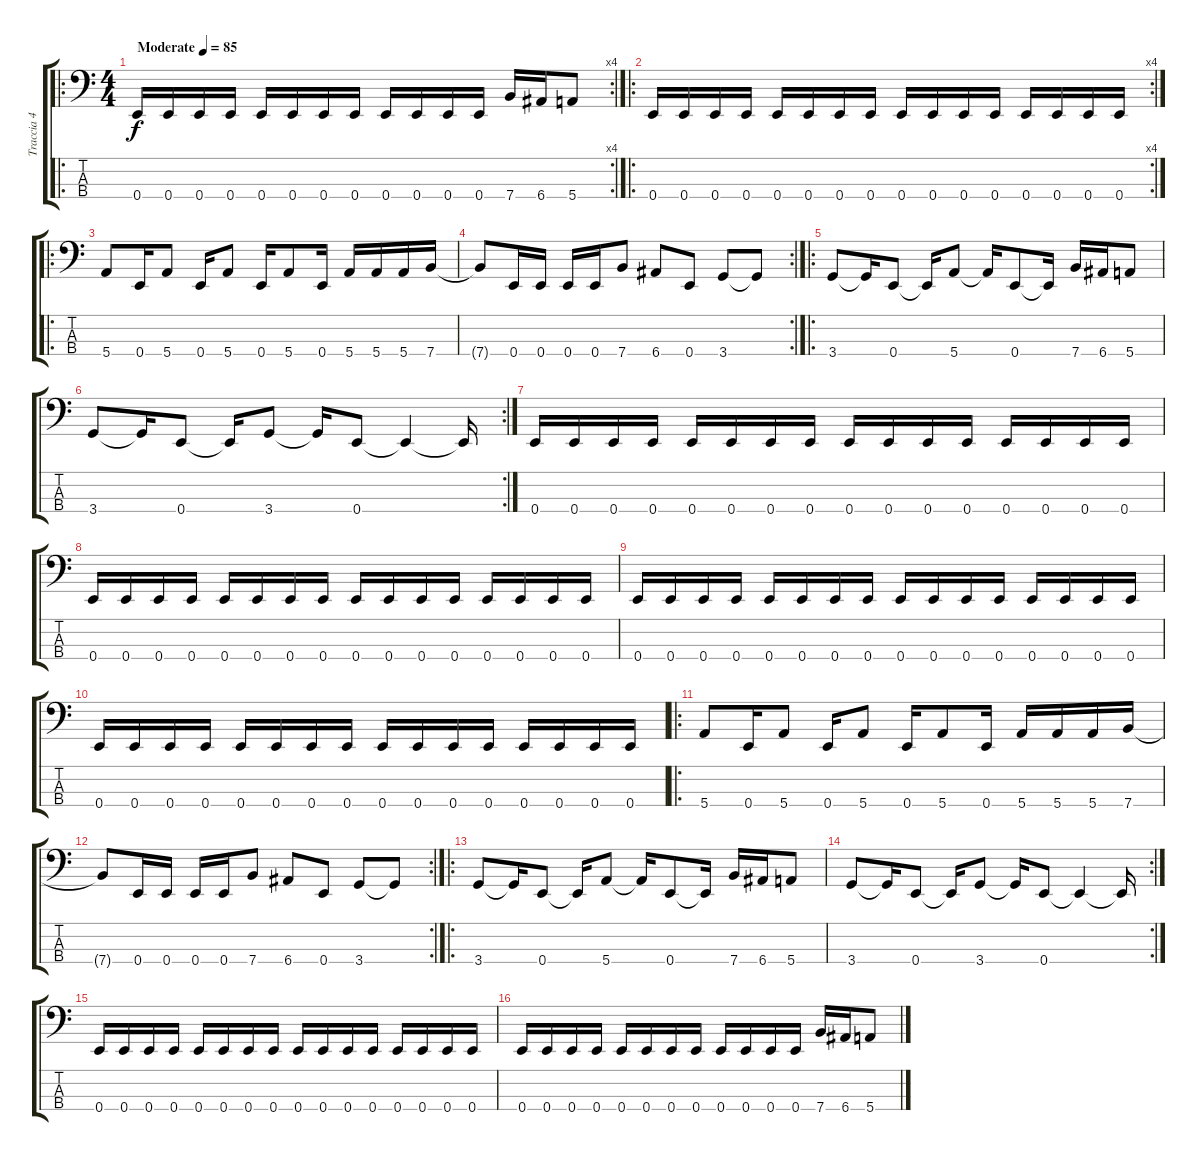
\track ("Traccia 4" "Traccia 4") {instrument electricbassfinger}
\staff {score tabs}
\tuning (G2 D2 A1 E1) {hide}
\ro
\rc 4
\ts (4 4)
\tempo (85 "Moderate")
\clef f4
\ks c
0.4.16{dy f instrument electricbassfinger} 0.4.16 0.4.16 0.4.16 0.4.16 0.4.16 0.4.16 0.4.16 0.4.16 0.4.16 0.4.16 0.4.16 7.4.16 6.4.16 5.4.8 |
\ro
\rc 4
0.4.16 0.4.16 0.4.16 0.4.16 0.4.16 0.4.16 0.4.16 0.4.16 0.4.16 0.4.16 0.4.16 0.4.16 0.4.16 0.4.16 0.4.16 0.4.16 |
\ro
5.4.8 0.4.16 5.4.8 0.4.16 5.4.8 0.4.16 5.4.8 0.4.16 5.4.16 5.4.16 5.4.16 7.4.16 |
\rc 2
7.4{t}.8 0.4.16 0.4.16 0.4.16 0.4.16 7.4.8 6.4.8 0.4.8 3.4.8 3.4{t}.8 |
\ro
3.4.8 3.4{t}.16 0.4.8 0.4{t}.16 5.4.8 5.4{t}.16 0.4.8 0.4{t}.16 7.4.16 6.4.16 5.4.8 |
\rc 2
3.4.8 3.4{t}.16 0.4.8 0.4{t}.16 3.4.8 3.4{t}.16 0.4.8 0.4{t}.4 0.4{t}.16 |
0.4.16 0.4.16 0.4.16 0.4.16 0.4.16 0.4.16 0.4.16 0.4.16 0.4.16 0.4.16 0.4.16 0.4.16 0.4.16 0.4.16 0.4.16 0.4.16 |
0.4.16 0.4.16 0.4.16 0.4.16 0.4.16 0.4.16 0.4.16 0.4.16 0.4.16 0.4.16 0.4.16 0.4.16 0.4.16 0.4.16 0.4.16 0.4.16 |
0.4.16 0.4.16 0.4.16 0.4.16 0.4.16 0.4.16 0.4.16 0.4.16 0.4.16 0.4.16 0.4.16 0.4.16 0.4.16 0.4.16 0.4.16 0.4.16 |
0.4.16 0.4.16 0.4.16 0.4.16 0.4.16 0.4.16 0.4.16 0.4.16 0.4.16 0.4.16 0.4.16 0.4.16 0.4.16 0.4.16 0.4.16 0.4.16 |
\ro
5.4.8 0.4.16 5.4.8 0.4.16 5.4.8 0.4.16 5.4.8 0.4.16 5.4.16 5.4.16 5.4.16 7.4.16 |
\rc 2
7.4{t}.8 0.4.16 0.4.16 0.4.16 0.4.16 7.4.8 6.4.8 0.4.8 3.4.8 3.4{t}.8 |
\ro
3.4.8 3.4{t}.16 0.4.8 0.4{t}.16 5.4.8 5.4{t}.16 0.4.8 0.4{t}.16 7.4.16 6.4.16 5.4.8 |
\rc 2
3.4.8 3.4{t}.16 0.4.8 0.4{t}.16 3.4.8 3.4{t}.16 0.4.8 0.4{t}.4 0.4{t}.16 |
0.4.16 0.4.16 0.4.16 0.4.16 0.4.16 0.4.16 0.4.16 0.4.16 0.4.16 0.4.16 0.4.16 0.4.16 0.4.16 0.4.16 0.4.16 0.4.16 |
0.4.16 0.4.16 0.4.16 0.4.16 0.4.16 0.4.16 0.4.16 0.4.16 0.4.16 0.4.16 0.4.16 0.4.16 7.4.16 6.4.16 5.4.8
